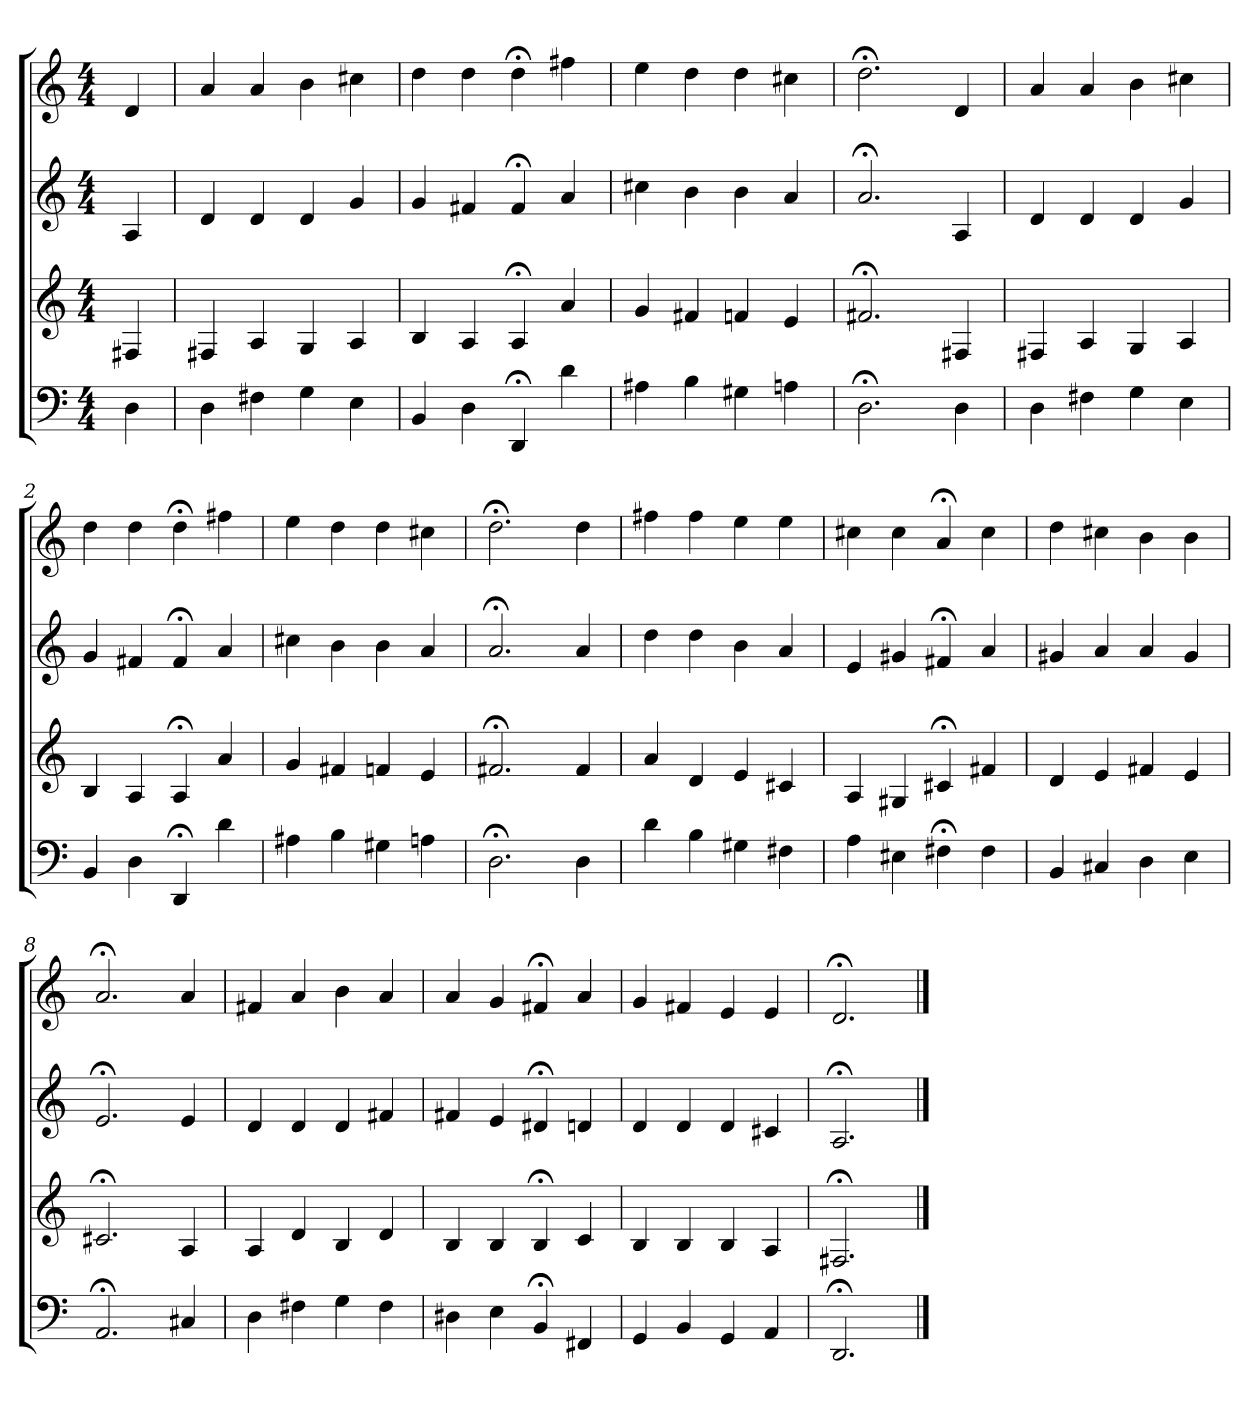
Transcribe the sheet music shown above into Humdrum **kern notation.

**kern	**kern	**kern	**kern
*part4	*part3	*part2	*part1
*staff4	*staff3	*staff2	*staff1
*M4/4	*M4/4	*M4/4	*M4/4
=	=	=	=
4D	4F#X	4A	4d
=1	=1	=1	=1
4D	4F#X	4d	4a
4F#X	4A	4d	4a
4G	4G	4d	4b
4E	4A	4g	4cc#X
=2	=2	=2	=2
4BB	4B	4g	4dd
4D	4A	4f#X	4dd
4DD;<	4A;<	4f#;<	4dd;<
4d	4a	4a	4ff#X
=3	=3	=3	=3
4A#X	4g	4cc#X	4ee
4B	4f#X	4b	4dd
4G#X	4fn	4b	4dd
4An	4e	4a	4cc#X
=4	=4	=4	=4
2.D;<	2.f#X;<	2.a;<	2.dd;<
4D	4F#X	4A	4d
=1	=1	=1	=1
4D	4F#X	4d	4a
4F#X	4A	4d	4a
4G	4G	4d	4b
4E	4A	4g	4cc#X
=2	=2	=2	=2
4BB	4B	4g	4dd
4D	4A	4f#X	4dd
4DD;<	4A;<	4f#;<	4dd;<
4d	4a	4a	4ff#X
=3	=3	=3	=3
4A#X	4g	4cc#X	4ee
4B	4f#X	4b	4dd
4G#X	4fn	4b	4dd
4An	4e	4a	4cc#X
=4	=4	=4	=4
2.D;<	2.f#X;<	2.a;<	2.dd;<
4D	4f#	4a	4dd
=5	=5	=5	=5
4d	4a	4dd	4ff#X
4B	4d	4dd	4ff#
4G#X	4e	4b	4ee
4F#X	4c#X	4a	4ee
=6	=6	=6	=6
4A	4A	4e	4cc#X
4E#X	4G#X	4g#X	4cc#
4F#X;<	4c#X;<	4f#X;<	4a;<
4F#	4f#X	4a	4cc#
=7	=7	=7	=7
4BB	4d	4g#X	4dd
4C#X	4e	4a	4cc#X
4D	4f#X	4a	4b
4E	4e	4g#	4b
=8	=8	=8	=8
2.AA;<	2.c#X;<	2.e;<	2.a;<
4C#X	4A	4e	4a
=9	=9	=9	=9
4D	4A	4d	4f#X
4F#X	4d	4d	4a
4G	4B	4d	4b
4F#	4d	4f#X	4a
=10	=10	=10	=10
4D#X	4B	4f#X	4a
4E	4B	4e	4g
4BB;<	4B;<	4d#X;<	4f#X;<
4FF#X	4c	4dn	4a
=11	=11	=11	=11
4GG	4B	4d	4g
4BB	4B	4d	4f#X
4GG	4B	4d	4e
4AA	4A	4c#X	4e
=12	=12	=12	=12
2.DD;<	2.F#X;<	2.A;<	2.d;<
==	==	==	==
*-	*-	*-	*-
